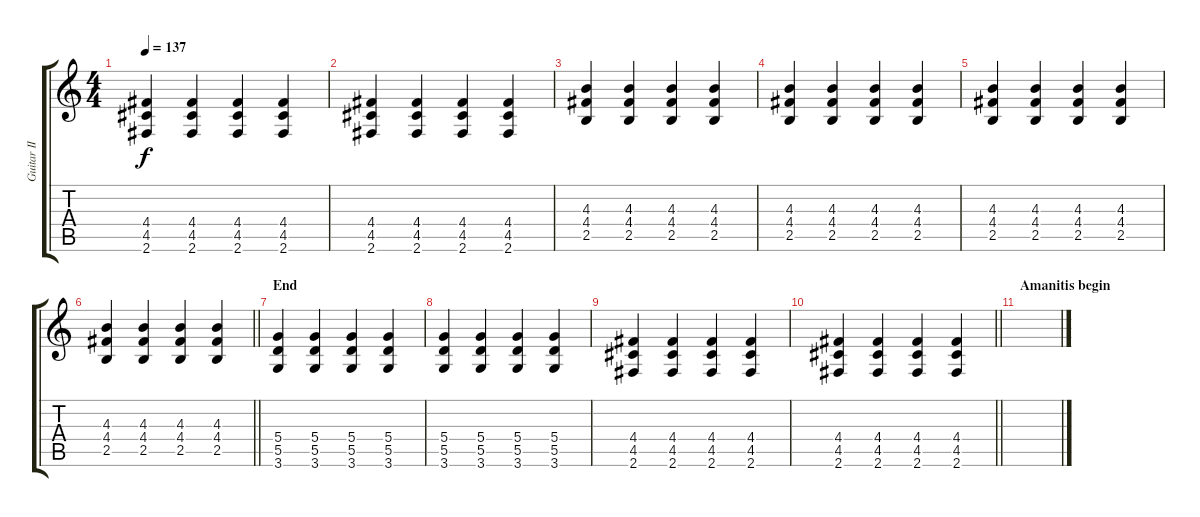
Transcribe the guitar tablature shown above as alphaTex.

\track ("Guitar II" "Guitar II") {instrument electricguitarclean}
\staff {score tabs}
\tuning (E4 B3 G3 D3 A2 E2) {hide}
\ts (4 4)
\tempo 137
\clef g2
\ks c
(4.4 4.5 2.6).4{dy f} (4.4 4.5 2.6).4 (4.4 4.5 2.6).4 (4.4 4.5 2.6).4 |
(4.4 4.5 2.6).4 (4.4 4.5 2.6).4 (4.4 4.5 2.6).4 (4.4 4.5 2.6).4 |
(4.3 4.4 2.5).4 (4.3 4.4 2.5).4 (4.3 4.4 2.5).4 (4.3 4.4 2.5).4 |
(4.3 4.4 2.5).4 (4.3 4.4 2.5).4 (4.3 4.4 2.5).4 (4.3 4.4 2.5).4 |
(4.3 4.4 2.5).4 (4.3 4.4 2.5).4 (4.3 4.4 2.5).4 (4.3 4.4 2.5).4 |
\barLineRight lightlight
(4.3 4.4 2.5).4 (4.3 4.4 2.5).4 (4.3 4.4 2.5).4 (4.3 4.4 2.5).4 |
\section ("" "End")
(5.4 5.5 3.6).4 (5.4 5.5 3.6).4 (5.4 5.5 3.6).4 (5.4 5.5 3.6).4 |
(5.4 5.5 3.6).4 (5.4 5.5 3.6).4 (5.4 5.5 3.6).4 (5.4 5.5 3.6).4 |
(4.4 4.5 2.6).4 (4.4 4.5 2.6).4 (4.4 4.5 2.6).4 (4.4 4.5 2.6).4 |
\barLineRight lightlight
(4.4 4.5 2.6).4 (4.4 4.5 2.6).4 (4.4 4.5 2.6).4 (4.4 4.5 2.6).4 |
\section ("" "Amanitis begin")
